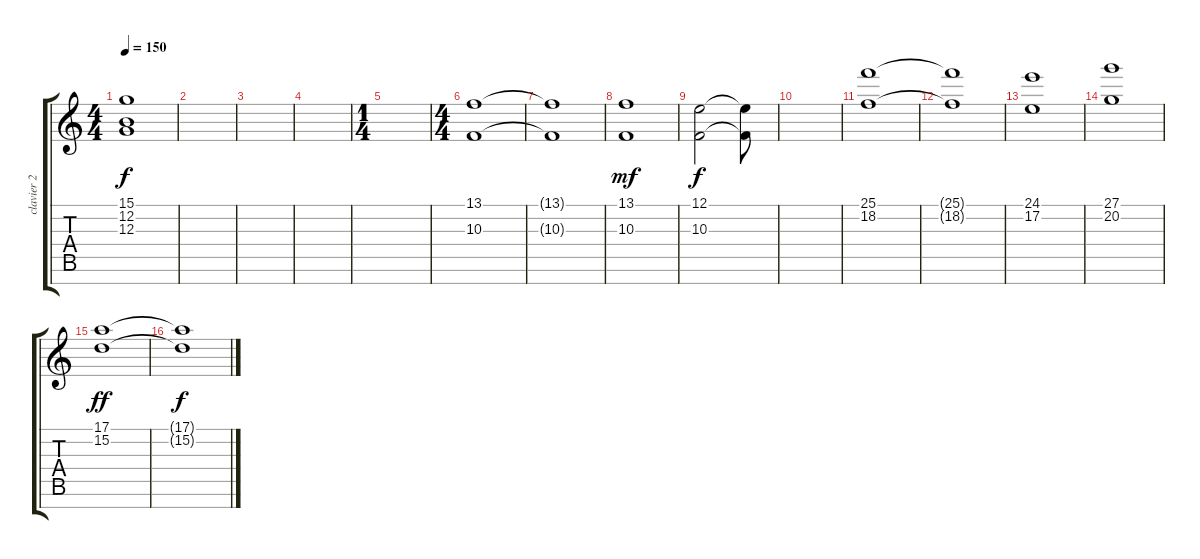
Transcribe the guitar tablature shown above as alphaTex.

\track ("clavier 2" "clavier 2") {instrument stringensemble1}
\staff {score tabs}
\tuning (E4 B3 G3 D3 A2 E2 B1) {hide}
\ts (4 4)
\tempo 150
\clef g2
\ks c
(15.1 12.2 12.3).1{dy f} |
|
|
|
\ts (1 4)
|
\ts (4 4)
(13.1 10.3).1{instrument stringensemble1} |
(13.1{t} 10.3{t}).1 |
(13.1 10.3).1{dy mf} |
(12.1 10.3).2{dy f} (12.1{t} 10.3{t}).8 |
|
(25.1 18.2).1 |
(25.1{t} 18.2{t}).1 |
(24.1 17.2).1 |
(27.1 20.2).1 |
(17.1 15.2).1{dy ff} |
(17.1{t} 15.2{t}).1{dy f}
